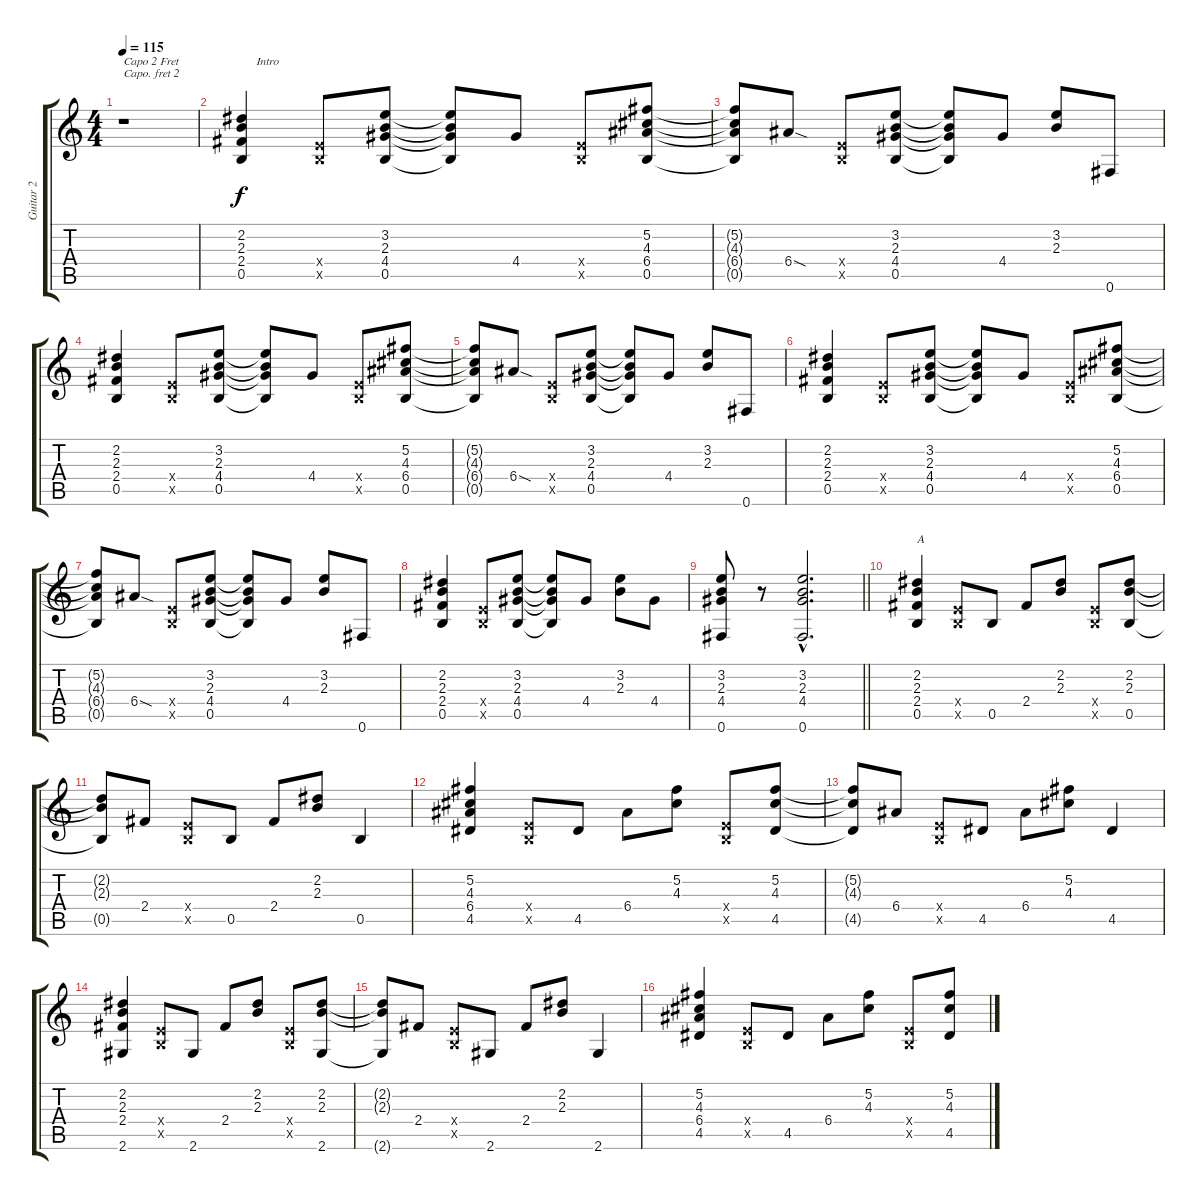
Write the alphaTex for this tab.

\track ("Guitar 2" "Guitar 2") {instrument acousticguitarnylon}
\staff {score tabs}
\capo 2
\tuning (E4 B3 G3 D3 A2 E2) {hide}
\ts (4 4)
\tempo 115
\clef g2
\ks c
r.1{txt "Capo 2 Fret" dy f instrument acousticguitarnylon} |
(2.2 2.3 2.4 0.5).4{txt "     Intro"} (0.4{x} 0.5{x}).8 (3.2 2.3 4.4 0.5).8 (3.2{t} 2.3{t} 4.4{t} 0.5{t}).8 4.4.8 (0.4{x} 0.5{x}).8 (5.2 4.3 6.4 0.5).8 |
(5.2{t} 4.3{t} 6.4{t} 0.5{t}).8 6.4{sod}.8 (0.4{x} 0.5{x}).8 (3.2 2.3 4.4 0.5).8 (3.2{t} 2.3{t} 4.4{t} 0.5{t}).8 4.4.8 (3.2 2.3).8 0.6.8 |
(2.2 2.3 2.4 0.5).4 (0.4{x} 0.5{x}).8 (3.2 2.3 4.4 0.5).8 (3.2{t} 2.3{t} 4.4{t} 0.5{t}).8 4.4.8 (0.4{x} 0.5{x}).8 (5.2 4.3 6.4 0.5).8 |
(5.2{t} 4.3{t} 6.4{t} 0.5{t}).8 6.4{sod}.8 (0.4{x} 0.5{x}).8 (3.2 2.3 4.4 0.5).8 (3.2{t} 2.3{t} 4.4{t} 0.5{t}).8 4.4.8 (3.2 2.3).8 0.6.8 |
(2.2 2.3 2.4 0.5).4 (0.4{x} 0.5{x}).8 (3.2 2.3 4.4 0.5).8 (3.2{t} 2.3{t} 4.4{t} 0.5{t}).8 4.4.8 (0.4{x} 0.5{x}).8 (5.2 4.3 6.4 0.5).8 |
(5.2{t} 4.3{t} 6.4{t} 0.5{t}).8 6.4{sod}.8 (0.4{x} 0.5{x}).8 (3.2 2.3 4.4 0.5).8 (3.2{t} 2.3{t} 4.4{t} 0.5{t}).8 4.4.8 (3.2 2.3).8 0.6.8 |
(2.2 2.3 2.4 0.5).4 (0.4{x} 0.5{x}).8 (3.2 2.3 4.4 0.5).8 (3.2{t} 2.3{t} 4.4{t} 0.5{t}).8 4.4.8 (3.2 2.3).8 4.4.8 |
\barLineRight lightlight
(3.2 2.3 4.4 0.6).8 r.8 (3.2{hac} 2.3{hac} 4.4{hac} 0.6{hac}).2{d} |
(2.2 2.3 2.4 0.5).4{txt "A"} (0.4{x} 0.5{x}).8 0.5.8 2.4.8 (2.2 2.3).8 (0.4{x} 0.5{x}).8 (2.2 2.3 0.5).8 |
(2.2{t} 2.3{t} 0.5{t}).8 2.4.8 (0.4{x} 0.5{x}).8 0.5.8 2.4.8 (2.2 2.3).8 0.5.4 |
(5.2 4.3 6.4 4.5).4 (0.4{x} 0.5{x}).8 4.5.8 6.4.8 (5.2 4.3).8 (0.4{x} 0.5{x}).8 (5.2 4.3 4.5).8 |
(5.2{t} 4.3{t} 4.5{t}).8 6.4.8 (0.4{x} 0.5{x}).8 4.5.8 6.4.8 (5.2 4.3).8 4.5.4 |
(2.2 2.3 2.4 2.6).4 (0.4{x} 0.5{x}).8 2.6.8 2.4.8 (2.2 2.3).8 (0.4{x} 0.5{x}).8 (2.2 2.3 2.6).8 |
(2.2{t} 2.3{t} 2.6{t}).8 2.4.8 (0.4{x} 0.5{x}).8 2.6.8 2.4.8 (2.2 2.3).8 2.6.4 |
(5.2 4.3 6.4 4.5).4 (0.4{x} 0.5{x}).8 4.5.8 6.4.8 (5.2 4.3).8 (0.4{x} 0.5{x}).8 (5.2 4.3 4.5).8
